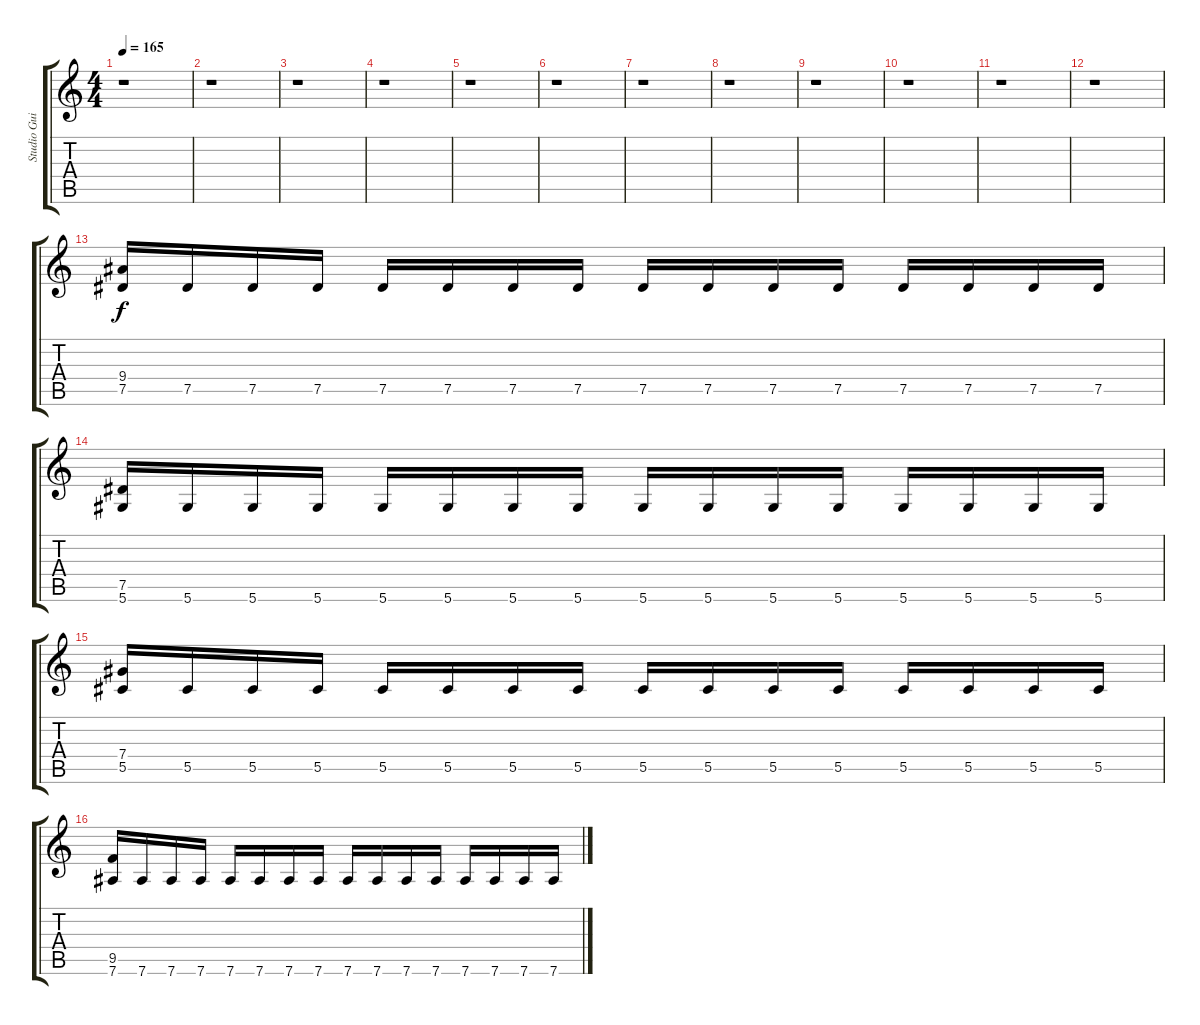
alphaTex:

\track ("Studio Guitar" "Studio Gui") {instrument distortionguitar}
\staff {score tabs}
\tuning (Eb4 Bb3 Gb3 Db3 Ab2 Eb2) {hide}
\ts (4 4)
\tempo 165
\clef g2
\ks c
r.1{dy f} |
r.1 |
r.1 |
r.1 |
r.1 |
r.1 |
r.1 |
r.1 |
r.1 |
r.1 |
r.1 |
r.1 |
(9.4 7.5).16 7.5.16 7.5.16 7.5.16 7.5.16 7.5.16 7.5.16 7.5.16 7.5.16 7.5.16 7.5.16 7.5.16 7.5.16 7.5.16 7.5.16 7.5.16 |
(7.5 5.6).16 5.6.16 5.6.16 5.6.16 5.6.16 5.6.16 5.6.16 5.6.16 5.6.16 5.6.16 5.6.16 5.6.16 5.6.16 5.6.16 5.6.16 5.6.16 |
(7.4 5.5).16 5.5.16 5.5.16 5.5.16 5.5.16 5.5.16 5.5.16 5.5.16 5.5.16 5.5.16 5.5.16 5.5.16 5.5.16 5.5.16 5.5.16 5.5.16 |
(9.5 7.6).16 7.6.16 7.6.16 7.6.16 7.6.16 7.6.16 7.6.16 7.6.16 7.6.16 7.6.16 7.6.16 7.6.16 7.6.16 7.6.16 7.6.16 7.6.16
